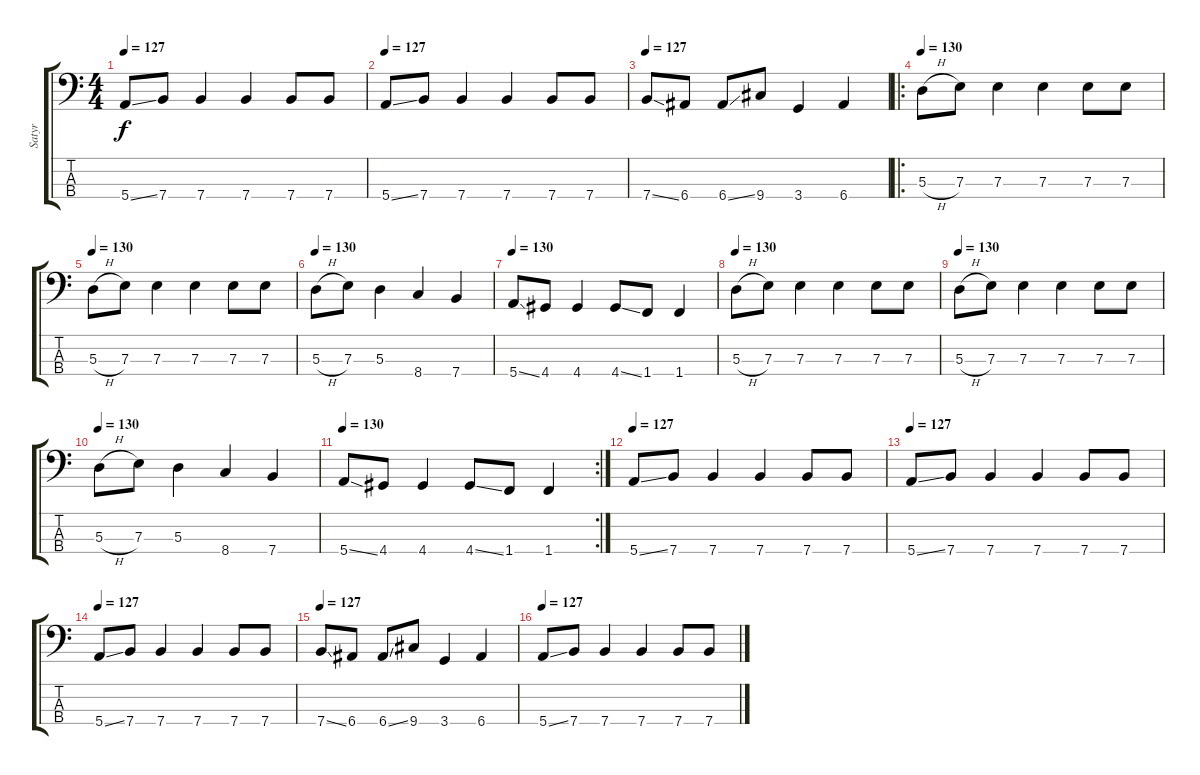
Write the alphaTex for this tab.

\track ("Satyr" "Satyr") {instrument electricbassfinger}
\staff {score tabs}
\tuning (G2 D2 A1 E1) {hide}
\ts (4 4)
\tempo 127
\clef f4
\ks c
5.4{ss}.8{dy f} 7.4.8 7.4.4 7.4.4 7.4.8 7.4.8 |
\tempo 127
5.4{ss}.8 7.4.8 7.4.4 7.4.4 7.4.8 7.4.8 |
\tempo 127
7.4{ss}.8 6.4.8 6.4{ss}.8 9.4.8 3.4.4 6.4.4 |
\ro
\tempo 130
5.3{h}.8 7.3.8 7.3.4 7.3.4 7.3.8 7.3.8 |
\tempo 130
5.3{h}.8 7.3.8 7.3.4 7.3.4 7.3.8 7.3.8 |
\tempo 130
5.3{h}.8 7.3.8 5.3.4 8.4.4 7.4.4 |
\tempo 130
5.4{ss}.8 4.4.8 4.4.4 4.4{ss}.8 1.4.8 1.4.4 |
\tempo 130
5.3{h}.8 7.3.8 7.3.4 7.3.4 7.3.8 7.3.8 |
\tempo 130
5.3{h}.8 7.3.8 7.3.4 7.3.4 7.3.8 7.3.8 |
\tempo 130
5.3{h}.8 7.3.8 5.3.4 8.4.4 7.4.4 |
\rc 2
\tempo 130
5.4{ss}.8 4.4.8 4.4.4 4.4{ss}.8 1.4.8 1.4.4 |
\tempo 127
5.4{ss}.8 7.4.8 7.4.4 7.4.4 7.4.8 7.4.8 |
\tempo 127
5.4{ss}.8 7.4.8 7.4.4 7.4.4 7.4.8 7.4.8 |
\tempo 127
5.4{ss}.8 7.4.8 7.4.4 7.4.4 7.4.8 7.4.8 |
\tempo 127
7.4{ss}.8 6.4.8 6.4{ss}.8 9.4.8 3.4.4 6.4.4 |
\tempo 127
5.4{ss}.8 7.4.8 7.4.4 7.4.4 7.4.8 7.4.8
